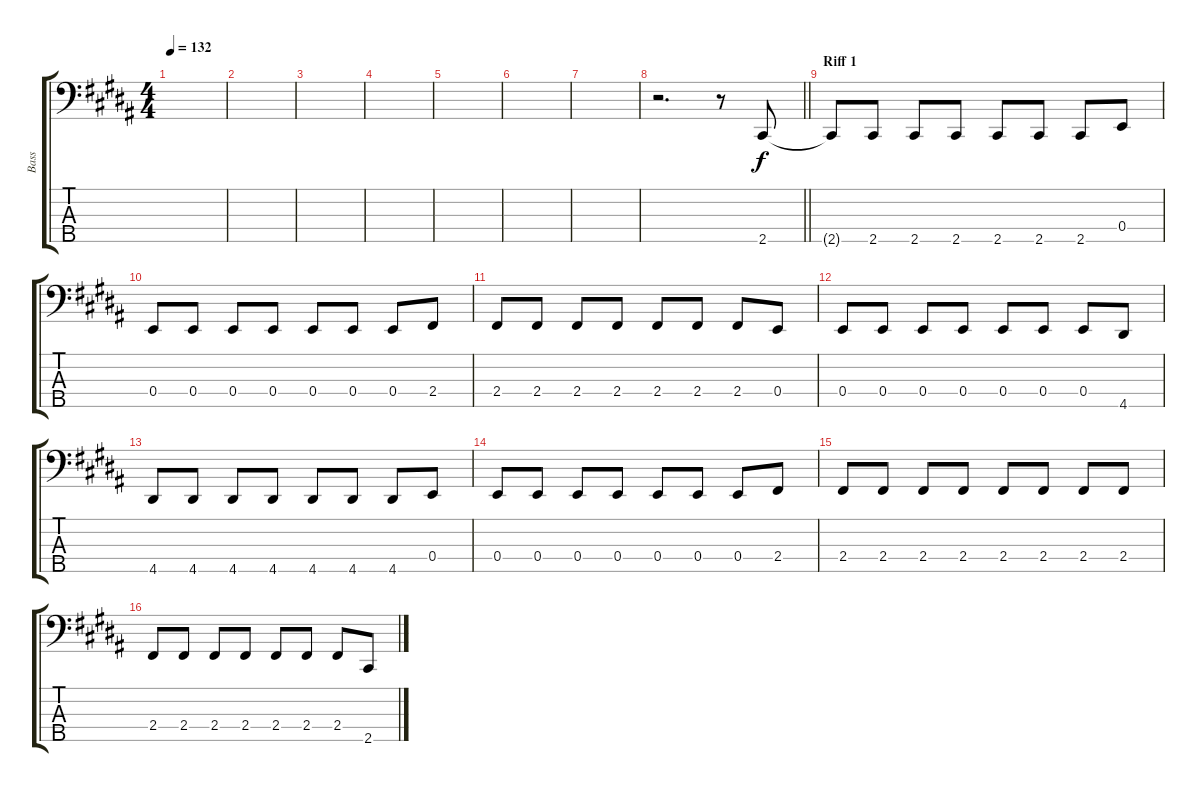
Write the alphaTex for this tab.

\track ("Bass" "Bass") {instrument electricbassfinger}
\staff {score tabs}
\tuning (G2 D2 A1 E1 B0) {hide}
\ts (4 4)
\tempo 132
\clef f4
\ks b
|
|
|
|
|
|
|
\barLineRight lightlight
r.2{d} r.8 2.5.8 |
\section ("" "Riff 1")
2.5{t}.8 2.5.8 2.5.8 2.5.8 2.5.8 2.5.8 2.5.8 0.4.8 |
0.4.8 0.4.8 0.4.8 0.4.8 0.4.8 0.4.8 0.4.8 2.4.8 |
2.4.8 2.4.8 2.4.8 2.4.8 2.4.8 2.4.8 2.4.8 0.4.8 |
0.4.8 0.4.8 0.4.8 0.4.8 0.4.8 0.4.8 0.4.8 4.5.8 |
4.5.8 4.5.8 4.5.8 4.5.8 4.5.8 4.5.8 4.5.8 0.4.8 |
0.4.8 0.4.8 0.4.8 0.4.8 0.4.8 0.4.8 0.4.8 2.4.8 |
2.4.8 2.4.8 2.4.8 2.4.8 2.4.8 2.4.8 2.4.8 2.4.8 |
2.4.8 2.4.8 2.4.8 2.4.8 2.4.8 2.4.8 2.4.8 2.5.8
